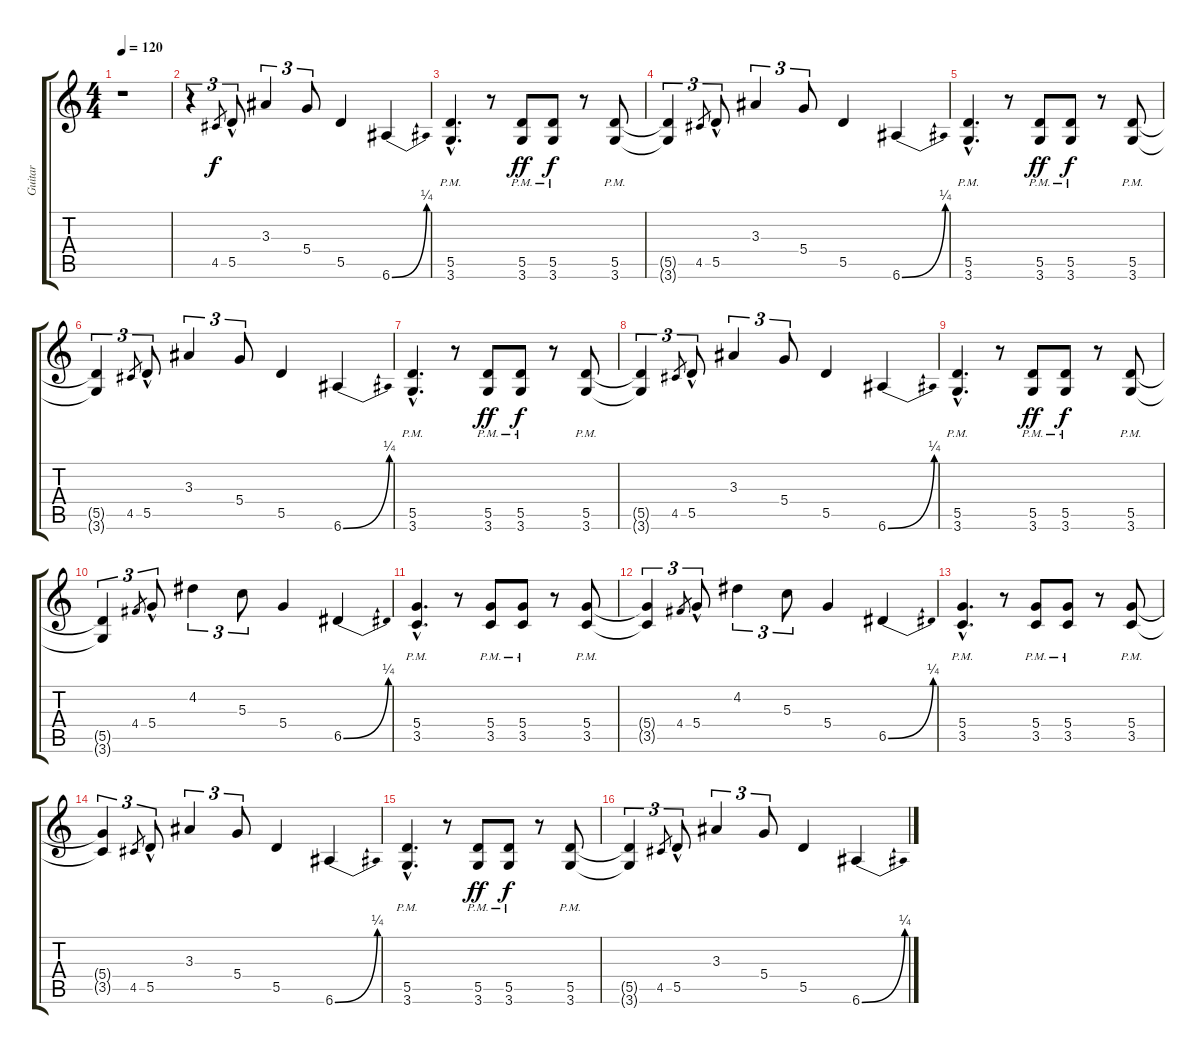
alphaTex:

\track ("Guitar" "Guitar") {instrument overdrivenguitar}
\staff {score tabs}
\tuning (E4 B3 G3 D3 A2 E2) {hide}
\ts (4 4)
\tempo 120
\clef g2
\ks c
r.1{dy f} |
r.4{tu (3 2)} 4.5.8{gr} 5.5{hac}.8{tu (3 2)} 3.3.4{tu (3 2)} 5.4.8{tu (3 2)} 5.5.4 6.6{be (bend 0 0 60 1)}.4 |
(5.5{hac pm} 3.6{hac}).4{d} r.8 (5.5{pm} 3.6{pm}).8{dy ff} (5.5{pm} 3.6{pm}).8{dy f} r.8 (5.5{pm} 3.6{pm}).8 |
(5.5{t} 3.6{t}).4{tu (3 2)} 4.5.8{gr} 5.5{hac}.8{tu (3 2)} 3.3.4{tu (3 2)} 5.4.8{tu (3 2)} 5.5.4 6.6{be (bend 0 0 60 1)}.4 |
(5.5{hac pm} 3.6{hac}).4{d} r.8 (5.5{pm} 3.6{pm}).8{dy ff} (5.5{pm} 3.6{pm}).8{dy f} r.8 (5.5{pm} 3.6{pm}).8 |
(5.5{t} 3.6{t}).4{tu (3 2)} 4.5.8{gr} 5.5{hac}.8{tu (3 2)} 3.3.4{tu (3 2)} 5.4.8{tu (3 2)} 5.5.4 6.6{be (bend 0 0 60 1)}.4 |
(5.5{hac pm} 3.6{hac}).4{d} r.8 (5.5{pm} 3.6{pm}).8{dy ff} (5.5{pm} 3.6{pm}).8{dy f} r.8 (5.5{pm} 3.6{pm}).8 |
(5.5{t} 3.6{t}).4{tu (3 2)} 4.5.8{gr} 5.5{hac}.8{tu (3 2)} 3.3.4{tu (3 2)} 5.4.8{tu (3 2)} 5.5.4 6.6{be (bend 0 0 60 1)}.4 |
(5.5{hac pm} 3.6{hac}).4{d} r.8 (5.5{pm} 3.6{pm}).8{dy ff} (5.5{pm} 3.6{pm}).8{dy f} r.8 (5.5{pm} 3.6{pm}).8 |
(5.5{t} 3.6{t}).4{tu (3 2)} 4.4.8{gr} 5.4{hac}.8{tu (3 2)} 4.2.4{tu (3 2)} 5.3.8{tu (3 2)} 5.4.4 6.5{be (bend 0 0 60 1)}.4 |
(5.4{hac pm} 3.5{hac}).4{d} r.8 (5.4{pm} 3.5{pm}).8 (5.4{pm} 3.5{pm}).8 r.8 (5.4{pm} 3.5{pm}).8 |
(5.4{t} 3.5{t}).4{tu (3 2)} 4.4.8{gr} 5.4{hac}.8{tu (3 2)} 4.2.4{tu (3 2)} 5.3.8{tu (3 2)} 5.4.4 6.5{be (bend 0 0 60 1)}.4 |
(5.4{hac pm} 3.5{hac}).4{d} r.8 (5.4{pm} 3.5{pm}).8 (5.4{pm} 3.5{pm}).8 r.8 (5.4{pm} 3.5{pm}).8 |
(5.4{t} 3.5{t}).4{tu (3 2)} 4.5.8{gr} 5.5{hac}.8{tu (3 2)} 3.3.4{tu (3 2)} 5.4.8{tu (3 2)} 5.5.4 6.6{be (bend 0 0 60 1)}.4 |
(5.5{hac pm} 3.6{hac}).4{d} r.8 (5.5{pm} 3.6{pm}).8{dy ff} (5.5{pm} 3.6{pm}).8{dy f} r.8 (5.5{pm} 3.6{pm}).8 |
(5.5{t} 3.6{t}).4{tu (3 2)} 4.5.8{gr} 5.5{hac}.8{tu (3 2)} 3.3.4{tu (3 2)} 5.4.8{tu (3 2)} 5.5.4 6.6{be (bend 0 0 60 1)}.4
